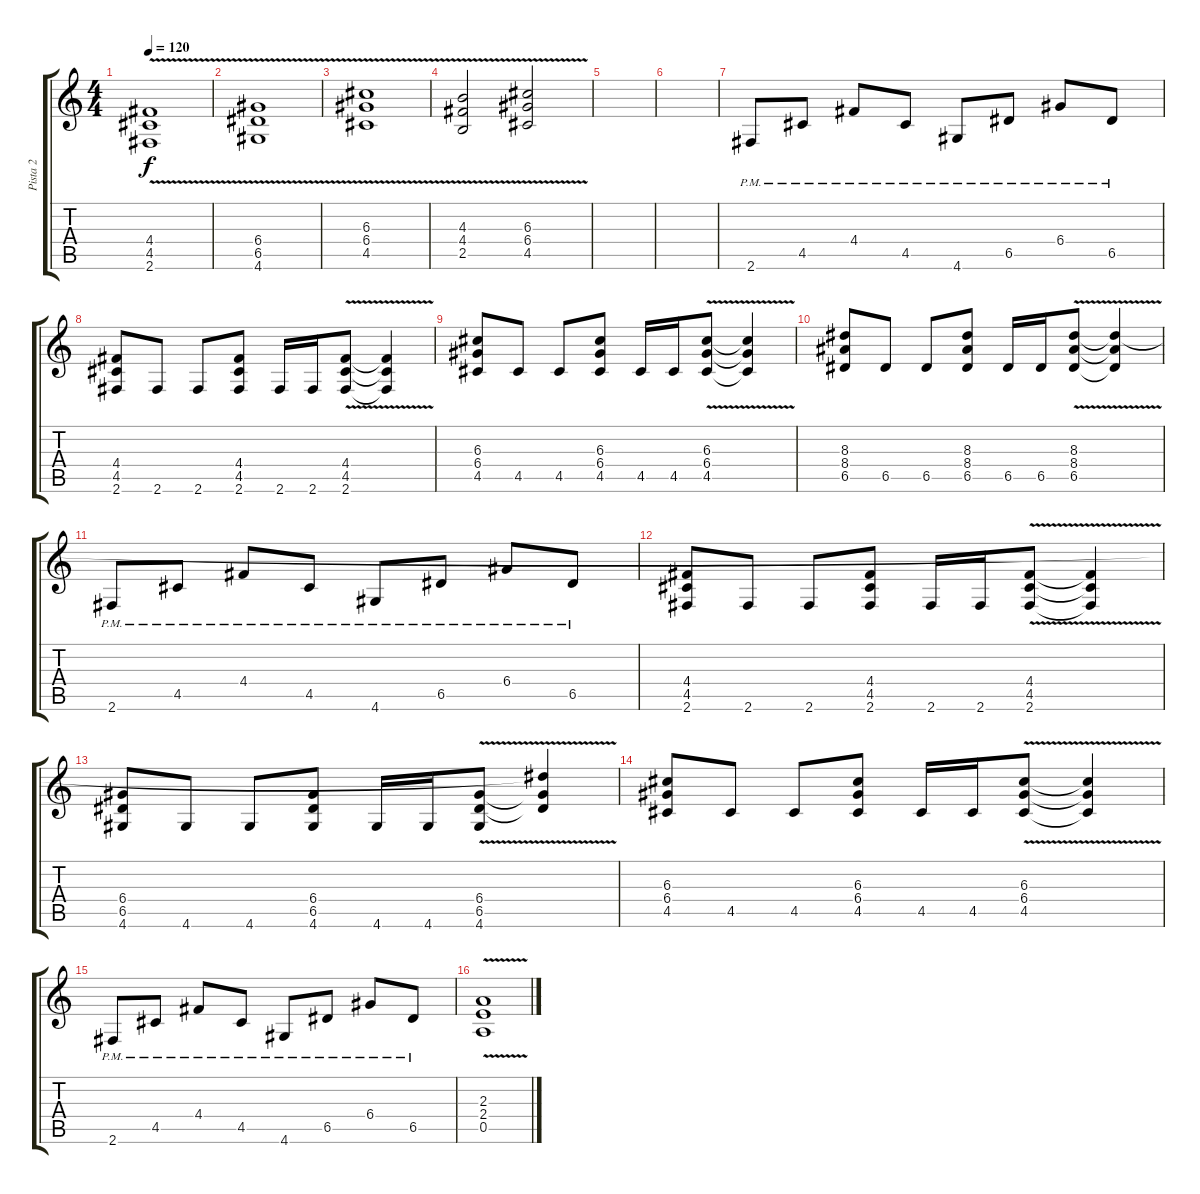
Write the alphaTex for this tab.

\track ("Pista 2" "Pista 2") {instrument distortionguitar}
\staff {score tabs}
\tuning (E4 B3 G3 D3 A2 E2) {hide}
\ts (4 4)
\tempo 120
\clef g2
\ks c
(4.4 4.5 2.6{v}).1{dy f} |
(6.4 6.5 4.6{v}).1 |
(6.3 6.4 4.5{v}).1 |
(4.3 4.4 2.5{v}).2 (6.3 6.4 4.5{v}).2 |
|
|
2.6{pm}.8 4.5{pm}.8 4.4{pm}.8 4.5{pm}.8 4.6{pm}.8 6.5{pm}.8 6.4{pm}.8 6.5{pm}.8 |
(4.4 4.5 2.6).8 2.6.8 2.6.8 (4.4 4.5 2.6).8 2.6.16 2.6.16 (4.4 4.5 2.6{v}).8 (4.4{t} 4.5{t} 2.6{t}).4 |
(6.3 6.4 4.5).8 4.5.8 4.5.8 (6.3 6.4 4.5).8 4.5.16 4.5.16 (6.3 6.4 4.5{v}).8 (6.3{t} 6.4{t} 4.5{t}).4 |
(8.3 8.4 6.5).8 6.5.8 6.5.8 (8.3 8.4 6.5).8 6.5.16 6.5.16 (8.3 8.4 6.5{v}).8 (8.3{t} 8.4{t} 6.5{t}).4 |
2.6{pm}.8 4.5{pm}.8 4.4{pm}.8 4.5{pm}.8 4.6{pm}.8 6.5{pm}.8 6.4{pm}.8 6.5{pm}.8 |
(4.4 4.5 2.6).8 2.6.8 2.6.8 (4.4 4.5 2.6).8 2.6.16 2.6.16 (4.4 4.5 2.6{v}).8 (4.4{t} 4.5{t} 2.6{t}).4 |
(6.4 6.5 4.6).8 4.6.8 4.6.8 (6.4 6.5 4.6).8 4.6.16 4.6.16 (6.4 6.5{v} 4.6).8 (8.3{t} 6.4{t} 6.5{t}).4 |
(6.3 6.4 4.5).8 4.5.8 4.5.8 (6.3 6.4 4.5).8 4.5.16 4.5.16 (6.3 6.4 4.5{v}).8 (6.3{t} 6.4{t} 4.5{t}).4 |
2.6{pm}.8 4.5{pm}.8 4.4{pm}.8 4.5{pm}.8 4.6{pm}.8 6.5{pm}.8 6.4{pm}.8 6.5{pm}.8 |
(2.3 2.4 0.5{v}).1
